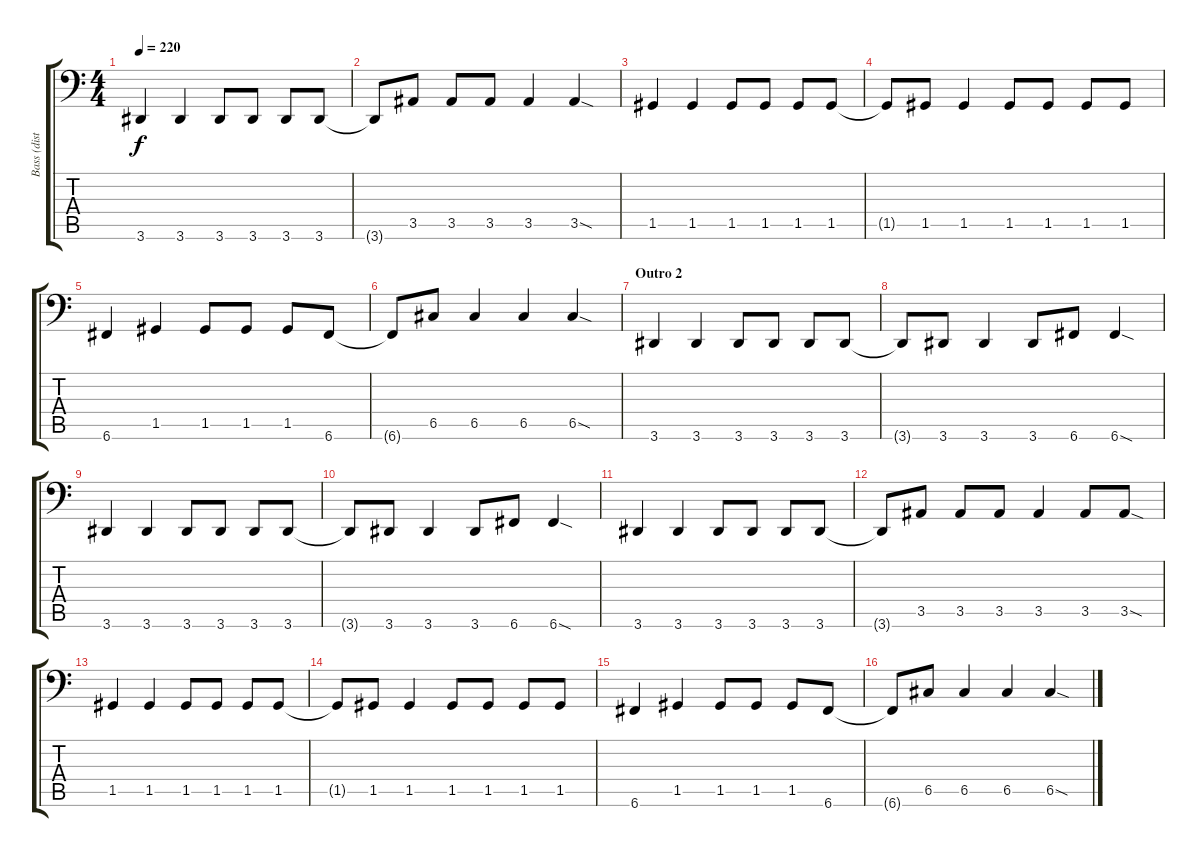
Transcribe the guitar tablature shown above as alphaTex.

\track ("Bass (distortion)" "Bass (dist") {instrument synthbass1}
\staff {score tabs}
\tuning (D3 A2 F2 C2 G1 C1) {hide}
\ts (4 4)
\tempo 220
\clef f4
\ks c
3.6.4{dy f} 3.6.4 3.6.8 3.6.8 3.6.8 3.6.8 |
3.6{t}.8 3.5.8 3.5.8 3.5.8 3.5.4 3.5{sod}.4 |
1.5.4 1.5.4 1.5.8 1.5.8 1.5.8 1.5.8 |
1.5{t}.8 1.5.8 1.5.4 1.5.8 1.5.8 1.5.8 1.5.8 |
6.6.4 1.5.4 1.5.8 1.5.8 1.5.8 6.6.8 |
6.6{t}.8 6.5.8 6.5.4 6.5.4 6.5{sod}.4 |
\section ("" "Outro 2")
3.6.4 3.6.4 3.6.8 3.6.8 3.6.8 3.6.8 |
3.6{t}.8 3.6.8 3.6.4 3.6.8 6.6.8 6.6{sod}.4 |
3.6.4 3.6.4 3.6.8 3.6.8 3.6.8 3.6.8 |
3.6{t}.8 3.6.8 3.6.4 3.6.8 6.6.8 6.6{sod}.4 |
3.6.4 3.6.4 3.6.8 3.6.8 3.6.8 3.6.8 |
3.6{t}.8 3.5.8 3.5.8 3.5.8 3.5.4 3.5.8 3.5{sod}.8 |
1.5.4 1.5.4 1.5.8 1.5.8 1.5.8 1.5.8 |
1.5{t}.8 1.5.8 1.5.4 1.5.8 1.5.8 1.5.8 1.5.8 |
6.6.4 1.5.4 1.5.8 1.5.8 1.5.8 6.6.8 |
6.6{t}.8 6.5.8 6.5.4 6.5.4 6.5{sod}.4
